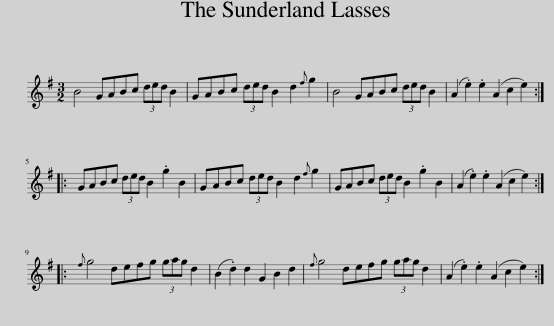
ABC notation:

X:1
L:1/8
M:3/2
I:linebreak $
K:G
V:1 treble
V:1
 B4 GABc (3ded B2 | GABc (3ded B2 d2{f} g2 | B4 GABc (3ded B2 | (A2 .e2) .e2 (A2 c2 e2) ::$ GABc (3ded B2 .g2 B2 | %5
 GABc (3ded B2 d2{f} g2 | GABc (3ded B2 .g2 B2 | (A2 .e2) .e2 (A2 c2 e2) ::${f} g4 defg (3gag d2 | (B2 .d2) d2 G2 B2 d2 | %10
{f} g4 defg (3gag d2 | (A2 .e2) .e2 (A2 c2 e2) :| %12
